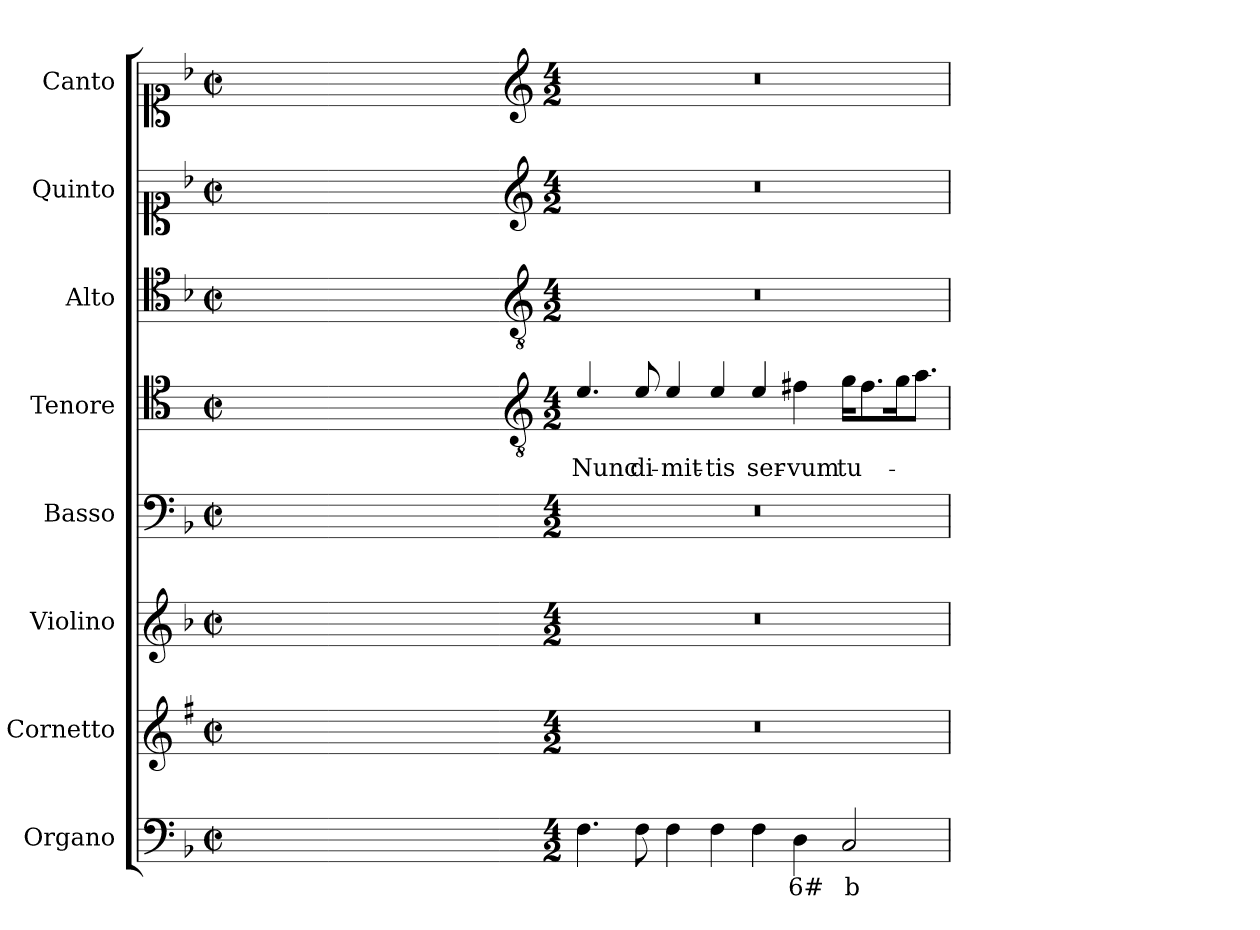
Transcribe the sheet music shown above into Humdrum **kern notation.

**kern	**text	**kern	**kern	**kern	**kern	**text	**kern	**kern	**kern
*part8	*part8	*part7	*part6	*part5	*part4	*part4	*part3	*part2	*part1
*staff8	*staff8	*staff7	*staff6	*staff5	*staff4	*staff4	*staff3	*staff2	*staff1
*I"Organo	*	*I"Cornetto	*I"Violino	*I"Basso	*I"Tenore	*	*I"Alto	*I"Quinto	*I"Canto
*I'Or	*	*I'Cto.	*I'Vln.	*I'B	*I'T	*	*I'A	*	*I'C
*clefF4	*	*clefG2	*clefG2	*clefF4	*clefC4	*	*clefC4	*clefC1	*clefC1
*	*	*ITrd1c2	*	*	*ITrd4c7	*	*	*	*
*k[b-]	*	*k[b-]	*k[b-]	*k[b-]	*k[b-]	*	*k[b-]	*k[b-]	*k[b-]
*F:	*	*F:	*F:	*F:	*F:	*	*F:	*F:	*F:
*M2/2	*	*M2/2	*M2/2	*M2/2	*M2/2	*	*M2/2	*M2/2	*M2/2
*met(c|)	*	*met(c|)	*met(c|)	*met(c|)	*met(c|)	*	*met(c|)	*met(c|)	*met(c|)
=	=	=	=	=	=	=	=	=	=
1ryy	.	1ryy	1ryy	1ryy	1ryy	.	1ryy	1ryy	1ryy
=1X-	=1X-	=1X-	=1X-	=1X-	=1X-	=1X-	=1X-	=1X-	=1X-
4ryy	.	4ryy	4ryy	4ryy	4ryy	.	4ryy	4ryy	4ryy
4ryy	.	4ryy	4ryy	4ryy	4ryy	.	4ryy	4ryy	4ryy
4ryy	.	4ryy	4ryy	4ryy	4ryy	.	4ryy	4ryy	4ryy
4ryy	.	4ryy	4ryy	4ryy	4ryy	.	4ryy	4ryy	4ryy
=1-	=1-	=1-	=1-	=1-	=1-	=1-	=1-	=1-	=1-
*	*	*	*	*	*clefGv2	*	*clefGv2	*clefG2	*clefG2
*M4/2	*	*M4/2	*M4/2	*M4/2	*M4/2	*	*M4/2	*M4/2	*M4/2
!	!	!	!	!	!	!LO:LY:b	!	!	!
4.F\	.	0r	0r	0r	4.A/	Nunc	0r	0r	0r
!	!	!	!	!	!	!LO:LY:b	!	!	!
8F\	.	.	.	.	8A/	di-	.	.	.
!	!	!	!	!	!	!LO:LY:b	!	!	!
4F\	.	.	.	.	4A/	-mit-	.	.	.
!	!	!	!	!	!	!LO:LY:b	!	!	!
4F\	.	.	.	.	4A/	-tis	.	.	.
!	!	!	!	!	!	!LO:LY:b	!	!	!
4F\	.	.	.	.	4A/	ser-	.	.	.
!	!LO:LY:b	!	!	!	!	!LO:LY:b	!	!	!
4D\	6#	.	.	.	4Bn\	-vum	.	.	.
!	!LO:LY:b	!	!	!	!	!LO:LY:b	!	!	!
2C/	b	.	.	.	16c\KL	tu-	.	.	.
.	.	.	.	.	8.B\	.	.	.	.
.	.	.	.	.	16c\k	.	.	.	.
.	.	.	.	.	8.d\J	.	.	.	.
=	=	=	=	=	=	=	=	=	=
*-	*-	*-	*-	*-	*-	*-	*-	*-	*-
